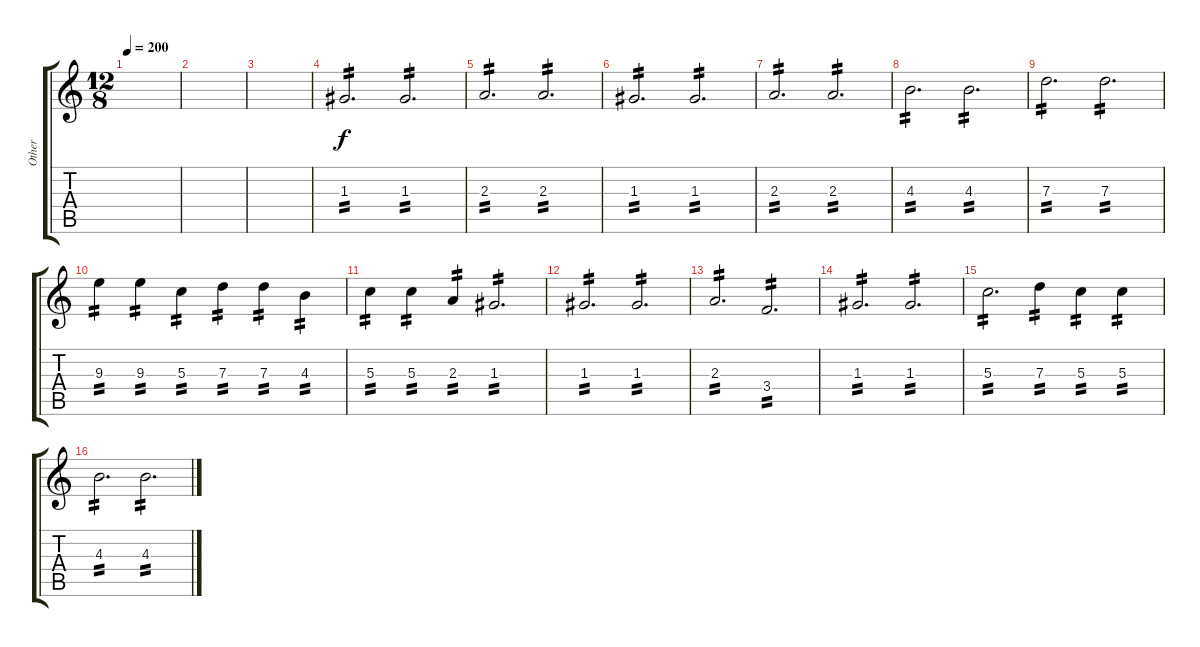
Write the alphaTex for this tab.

\track ("Other " "Other ") {instrument acousticguitarsteel}
\staff {score tabs}
\tuning (E4 B3 G3 D3 A2 E2) {hide}
\ts (12 8)
\tempo 200
\clef g2
\ks c
|
|
|
1.3.2{d tp 2} 1.3.2{d tp 2} |
2.3.2{d tp 2} 2.3.2{d tp 2} |
1.3.2{d tp 2} 1.3.2{d tp 2} |
2.3.2{d tp 2} 2.3.2{d tp 2} |
4.3.2{d tp 2} 4.3.2{d tp 2} |
7.3.2{d tp 2} 7.3.2{d tp 2} |
9.3.4{tp 2} 9.3.4{tp 2} 5.3.4{tp 2} 7.3.4{tp 2} 7.3.4{tp 2} 4.3.4{tp 2} |
5.3.4{tp 2} 5.3.4{tp 2} 2.3.4{tp 2} 1.3.2{d tp 2} |
1.3.2{d tp 2} 1.3.2{d tp 2} |
2.3.2{d tp 2} 3.4.2{d tp 2} |
1.3.2{d tp 2} 1.3.2{d tp 2} |
5.3.2{d tp 2} 7.3.4{tp 2} 5.3.4{tp 2} 5.3.4{tp 2} |
4.3.2{d tp 2} 4.3.2{d tp 2}
